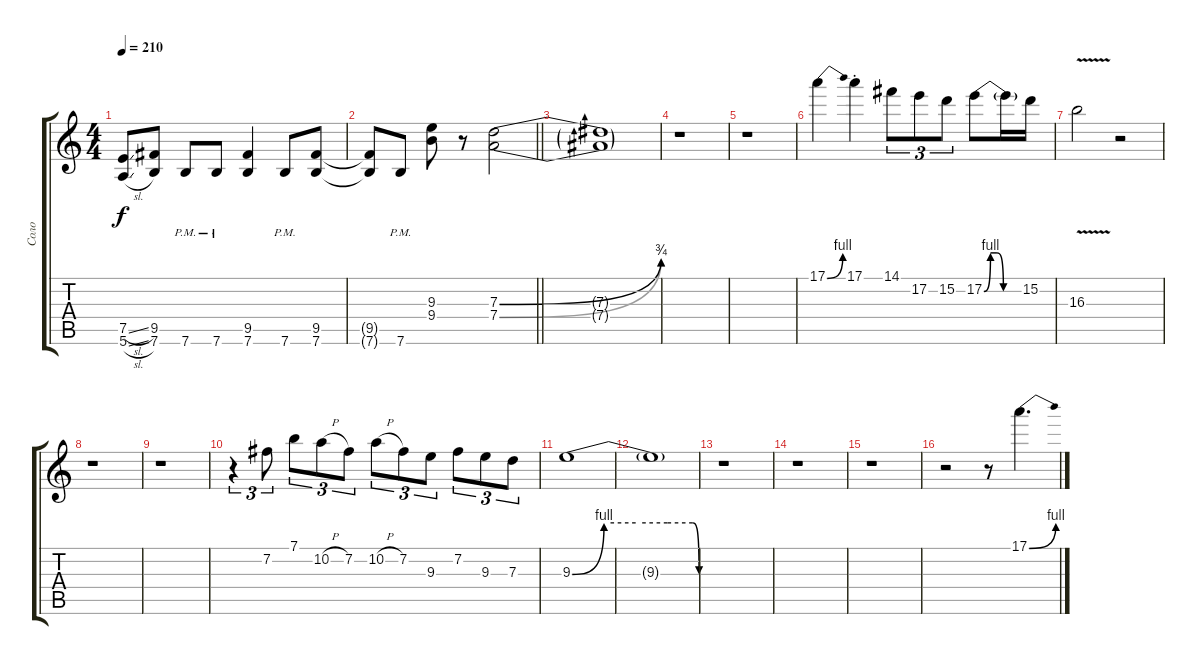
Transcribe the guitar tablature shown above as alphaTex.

\track ("Соло" "Соло") {instrument distortionguitar}
\staff {score tabs}
\tuning (E4 B3 G3 D3 A2 E2) {hide}
\ts (4 4)
\tempo 210
\clef g2
\ks c
(7.5{sl} 5.6{sl}).8{dy f} (9.5 7.6).8 7.6{pm}.8 7.6{pm}.8 (9.5 7.6).4 7.6{pm}.8 (9.5 7.6).8 |
\barLineRight lightlight
(9.5{t} 7.6{t}).8 7.6{pm}.8 (9.3 9.4).8 r.8 (7.3{be (bend 0 0 60 3)} 7.4{be (bend 0 0 60 3)}).2 |
\section ("" "")
(7.3{t} 7.4{t}).1 |
r.1 |
r.1 |
17.1{be (bend 0 0 60 4)}.4 17.1{st}.4 14.1.8{tu (3 2)} 17.2.8{tu (3 2)} 15.2.8{tu (3 2)} 17.2{be (custom 0 0 10 4 20 4 30 0 60 0)}.8 17.2{t}.16 15.2.16 |
16.3{v}.2 r.2 |
r.1 |
r.1 |
r.4{tu (3 2)} 7.2.8{tu (3 2)} 7.1.8{tu (3 2)} 10.2{h}.8{tu (3 2)} 7.2.8{tu (3 2)} 10.2{h}.8{tu (3 2)} 7.2.8{tu (3 2)} 9.3.8{tu (3 2)} 7.2.8{tu (3 2)} 9.3.8{tu (3 2)} 7.3.8{tu (3 2)} |
9.3{be (custom 0 0 15 4 30 4 45 4 57 4 60 0)}.1 |
9.3{t}.1 |
r.1 |
r.1 |
r.1 |
r.2 r.8 17.1{be (bend 0 0 60 4)}.4{d}
